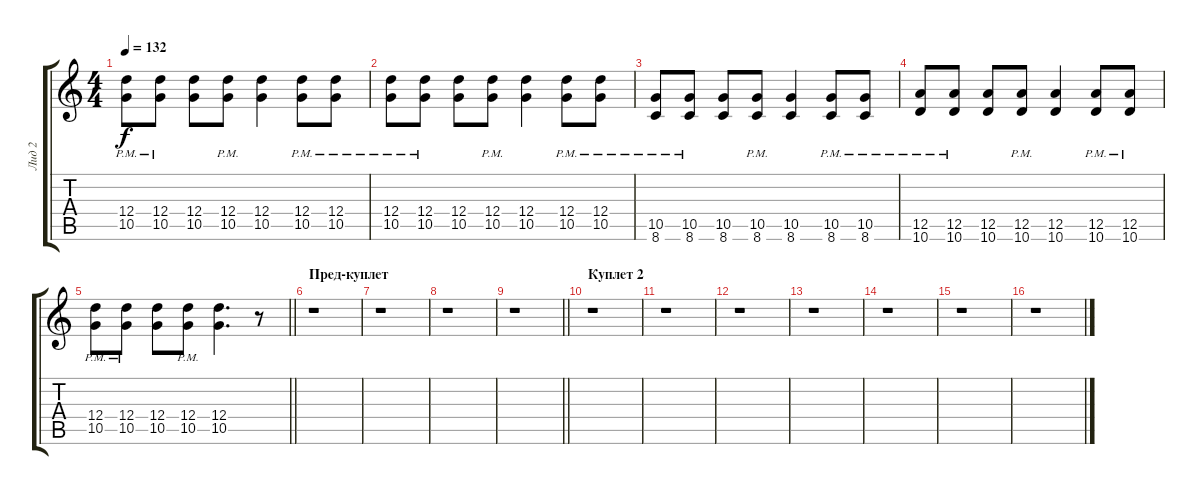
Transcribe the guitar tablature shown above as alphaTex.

\track ("Лид 2" "Лид 2") {instrument distortionguitar}
\staff {score tabs}
\tuning (E4 B3 G3 D3 A2 E2) {hide}
\ts (4 4)
\tempo 132
\clef g2
\ks c
(12.4{pm} 10.5{pm}).8{dy f} (12.4{pm} 10.5{pm}).8 (12.4 10.5).8 (12.4{pm} 10.5{pm}).8 (12.4 10.5).4 (12.4{pm} 10.5{pm}).8 (12.4{pm} 10.5{pm}).8 |
(12.4{pm} 10.5{pm}).8 (12.4{pm} 10.5{pm}).8 (12.4 10.5).8 (12.4{pm} 10.5{pm}).8 (12.4 10.5).4 (12.4{pm} 10.5{pm}).8 (12.4{pm} 10.5{pm}).8 |
(10.5{pm} 8.6{pm}).8 (10.5{pm} 8.6{pm}).8 (10.5 8.6).8 (10.5{pm} 8.6{pm}).8 (10.5 8.6).4 (10.5{pm} 8.6{pm}).8 (10.5{pm} 8.6{pm}).8 |
(12.5{pm} 10.6{pm}).8 (12.5{pm} 10.6{pm}).8 (12.5 10.6).8 (12.5{pm} 10.6{pm}).8 (12.5 10.6).4 (12.5{pm} 10.6{pm}).8 (12.5{pm} 10.6{pm}).8 |
\barLineRight lightlight
(12.4{pm} 10.5{pm}).8 (12.4{pm} 10.5{pm}).8 (12.4 10.5).8 (12.4{pm} 10.5{pm}).8 (12.4 10.5).4{d} r.8 |
\section ("" "Пред-куплет")
r.1 |
r.1 |
r.1 |
\barLineRight lightlight
r.1 |
\section ("" "Куплет 2")
r.1 |
r.1 |
r.1 |
r.1 |
r.1 |
r.1 |
r.1
